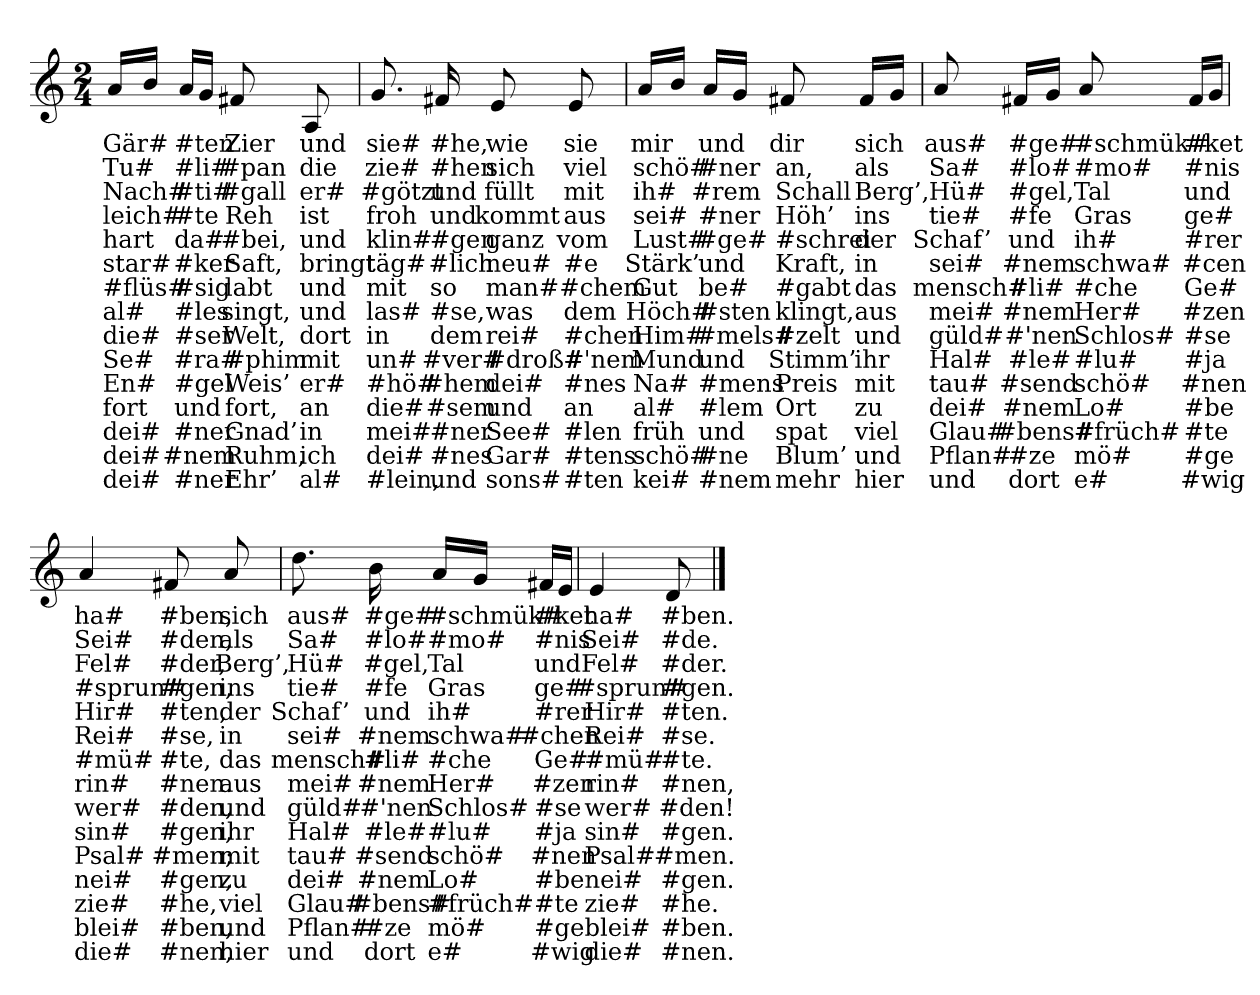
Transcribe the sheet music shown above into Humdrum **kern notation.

**kern	**text	**text	**text	**text	**text	**text	**text	**text	**text	**text	**text	**text	**text	**text	**text
*part1	*part1	*part1	*part1	*part1	*part1	*part1	*part1	*part1	*part1	*part1	*part1	*part1	*part1	*part1	*part1
*staff1	*staff1	*staff1	*staff1	*staff1	*staff1	*staff1	*staff1	*staff1	*staff1	*staff1	*staff1	*staff1	*staff1	*staff1	*staff1
*clefG2	*	*	*	*	*	*	*	*	*	*	*	*	*	*	*
*M2/4	*	*	*	*	*	*	*	*	*	*	*	*	*	*	*
=	=	=	=	=	=	=	=	=	=	=	=	=	=	=	=
16aLL	Gär#	Tu#	Nach#	leich#	hart	star#	#flüs#	al#	die#	Se#	En#	fort	dei#	dei#	dei#
16bJJ	.	.	.	.	.	.	.	.	.	.	.	.	.	.	.
16aLL	#ten	#li#	#ti#	#te	da#	#ker	#sig	#les	#ser	#ra#	#gel	und	#ner	#nem	#ner
16gJJ	.	.	.	.	.	.	.	.	.	.	.	.	.	.	.
8f#	Zier	#pan	#gall	Reh	#bei,	Saft,	labt	singt,	Welt,	#phim	Weis’	fort,	Gnad’	Ruhm,	Ehr’
8A	und	die	er#	ist	und	bringt	und	und	dort	mit	er#	an	in	ich	al#
=	=	=	=	=	=	=	=	=	=	=	=	=	=	=	=
8.g	sie#	zie#	#götzt	froh	klin#	täg#	mit	las#	in	un#	#hö#	die#	mei#	dei#	#lein,
16f#	#he,	#hen	und	und	#gen	#lich	so	#se,	dem	#ver#	#hem	#sem	#ner	#nes	und
8e	wie	sich	füllt	kommt	ganz	neu#	man#	was	rei#	#droß#	dei#	und	See#	Gar#	sons#
8e	sie	viel	mit	aus	vom	#e	#chem	dem	#chen	#'nem	#nes	an	#len	#tens	#ten
=	=	=	=	=	=	=	=	=	=	=	=	=	=	=	=
16aLL	mir	schö#	ih#	sei#	Lust#	Stärk’	Gut	Höch#	Him#	Mund	Na#	al#	früh	schö#	kei#
16bJJ	.	.	.	.	.	.	.	.	.	.	.	.	.	.	.
16aLL	und	#ner	#rem	#ner	#ge#	und	be#	#sten	#mels#	und	#mens	#lem	und	#ne	#nem
16gJJ	.	.	.	.	.	.	.	.	.	.	.	.	.	.	.
8f#	dir	an,	Schall	Höh’	#schrei	Kraft,	#gabt	klingt,	#zelt	Stimm’	Preis	Ort	spat	Blum’	mehr
16f#LL	sich	als	Berg’,	ins	der	in	das	aus	und	ihr	mit	zu	viel	und	hier
16gJJ	.	.	.	.	.	.	.	.	.	.	.	.	.	.	.
=	=	=	=	=	=	=	=	=	=	=	=	=	=	=	=
8a	aus#	Sa#	Hü#	tie#	Schaf’	sei#	mensch#	mei#	güld#	Hal#	tau#	dei#	Glau#	Pflan#	und
16f#LL	#ge#	#lo#	#gel,	#fe	und	#nem	#li#	#nem	#'nen	#le#	#send	#nem	#bens#	#ze	dort
16gJJ	.	.	.	.	.	.	.	.	.	.	.	.	.	.	.
8a	#schmük#	#mo#	Tal	Gras	ih#	schwa#	#che	Her#	Schlos#	#lu#	schö#	Lo#	#früch#	mö#	e#
16f#LL	#ket	#nis	und	ge#	#rer	#cen	Ge#	#zen	#se	#ja	#nen	#be	#te	#ge	#wig
16gJJ	.	.	.	.	.	.	.	.	.	.	.	.	.	.	.
=	=	=	=	=	=	=	=	=	=	=	=	=	=	=	=
4a	ha#	Sei#	Fel#	#sprun#	Hir#	Rei#	#mü#	rin#	wer#	sin#	Psal#	nei#	zie#	blei#	die#
8f#	#ben,	#den,	#der,	#gen,	#ten,	#se,	#te,	#nen.	#den,	#gen,	#men;	#gen,	#he,	#ben,	#nen,
8a	sich	als	Berg’,	ins	der	in	das	aus	und	ihr	mit	zu	viel	und	hier
=	=	=	=	=	=	=	=	=	=	=	=	=	=	=	=
8.dd	aus#	Sa#	Hü#	tie#	Schaf’	sei#	mensch#	mei#	güld#	Hal#	tau#	dei#	Glau#	Pflan#	und
16b	#ge#	#lo#	#gel,	#fe	und	#nem	#li#	#nem	#'nen	#le#	#send	#nem	#bens#	#ze	dort
16aLL	#schmük#	#mo#	Tal	Gras	ih#	schwa#	#che	Her#	Schlos#	#lu#	schö#	Lo#	#früch#	mö#	e#
16gJJ	.	.	.	.	.	.	.	.	.	.	.	.	.	.	.
16f#LL	#ket	#nis	und	ge#	#rer	#chen	Ge#	#zen	#se	#ja	#nen	#be	#te	#ge	#wig
16eJJ	.	.	.	.	.	.	.	.	.	.	.	.	.	.	.
=	=	=	=	=	=	=	=	=	=	=	=	=	=	=	=
4e	ha#	Sei#	Fel#	#sprun#	Hir#	Rei#	#mü#	rin#	wer#	sin#	Psal#	nei#	zie#	blei#	die#
8d	#ben.	#de.	#der.	#gen.	#ten.	#se.	#te.	#nen,	#den!	#gen.	#men.	#gen.	#he.	#ben.	#nen.
==	==	==	==	==	==	==	==	==	==	==	==	==	==	==	==
*-	*-	*-	*-	*-	*-	*-	*-	*-	*-	*-	*-	*-	*-	*-	*-
